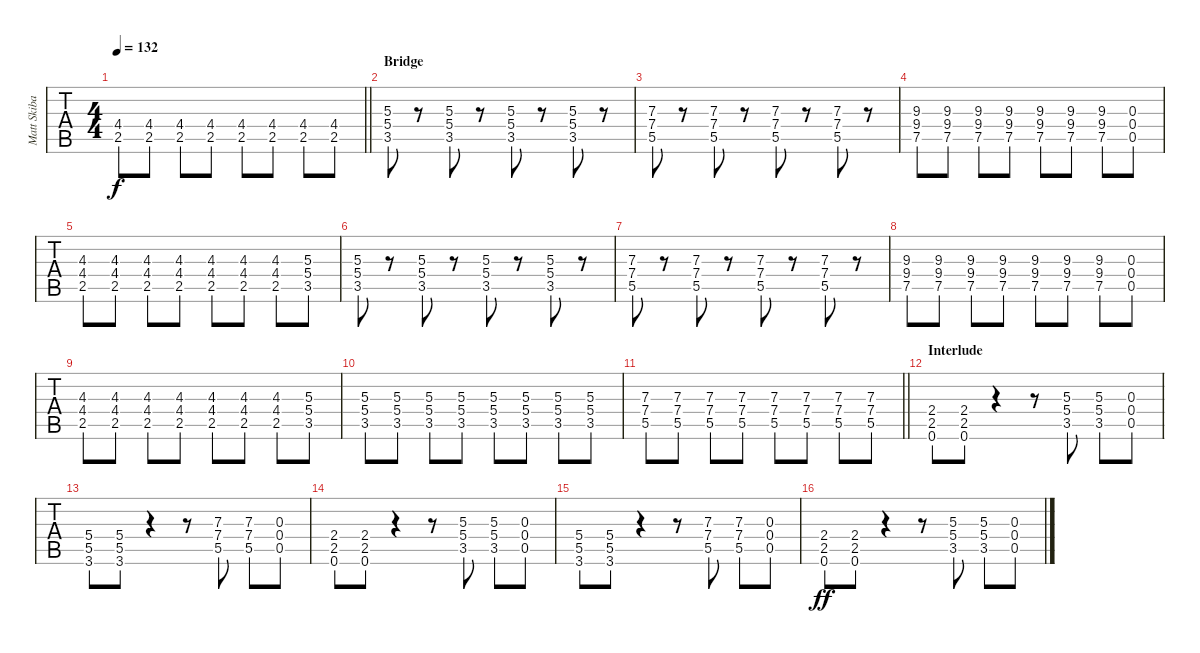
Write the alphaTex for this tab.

\track ("Matt Skiba - Guitar One" "Matt Skiba") {instrument distortionguitar}
\staff {tabs}
\tuning (E4 B3 G3 D3 A2 E2) {hide}
\ts (4 4)
\tempo 132
\clef g2
\barLineRight lightlight
\ks g
(4.4 2.5).8{dy f} (4.4 2.5).8 (4.4 2.5).8 (4.4 2.5).8 (4.4 2.5).8 (4.4 2.5).8 (4.4 2.5).8 (4.4 2.5).8 |
\section ("" "Bridge")
(5.3 5.4 3.5).8 r.8 (5.3 5.4 3.5).8 r.8 (5.3 5.4 3.5).8 r.8 (5.3 5.4 3.5).8 r.8 |
(7.3 7.4 5.5).8 r.8 (7.3 7.4 5.5).8 r.8 (7.3 7.4 5.5).8 r.8 (7.3 7.4 5.5).8 r.8 |
(9.3 9.4 7.5).8 (9.3 9.4 7.5).8 (9.3 9.4 7.5).8 (9.3 9.4 7.5).8 (9.3 9.4 7.5).8 (9.3 9.4 7.5).8 (9.3 9.4 7.5).8 (0.3 0.4 0.5).8 |
(4.3 4.4 2.5).8 (4.3 4.4 2.5).8 (4.3 4.4 2.5).8 (4.3 4.4 2.5).8 (4.3 4.4 2.5).8 (4.3 4.4 2.5).8 (4.3 4.4 2.5).8 (5.3 5.4 3.5).8 |
(5.3 5.4 3.5).8 r.8 (5.3 5.4 3.5).8 r.8 (5.3 5.4 3.5).8 r.8 (5.3 5.4 3.5).8 r.8 |
(7.3 7.4 5.5).8 r.8 (7.3 7.4 5.5).8 r.8 (7.3 7.4 5.5).8 r.8 (7.3 7.4 5.5).8 r.8 |
(9.3 9.4 7.5).8 (9.3 9.4 7.5).8 (9.3 9.4 7.5).8 (9.3 9.4 7.5).8 (9.3 9.4 7.5).8 (9.3 9.4 7.5).8 (9.3 9.4 7.5).8 (0.3 0.4 0.5).8 |
(4.3 4.4 2.5).8 (4.3 4.4 2.5).8 (4.3 4.4 2.5).8 (4.3 4.4 2.5).8 (4.3 4.4 2.5).8 (4.3 4.4 2.5).8 (4.3 4.4 2.5).8 (5.3 5.4 3.5).8 |
(5.3 5.4 3.5).8 (5.3 5.4 3.5).8 (5.3 5.4 3.5).8 (5.3 5.4 3.5).8 (5.3 5.4 3.5).8 (5.3 5.4 3.5).8 (5.3 5.4 3.5).8 (5.3 5.4 3.5).8 |
\barLineRight lightlight
(7.3 7.4 5.5).8 (7.3 7.4 5.5).8 (7.3 7.4 5.5).8 (7.3 7.4 5.5).8 (7.3 7.4 5.5).8 (7.3 7.4 5.5).8 (7.3 7.4 5.5).8 (7.3 7.4 5.5).8 |
\section ("" "Interlude")
(2.4 2.5 0.6).8{volume 10 balance 0} (2.4 2.5 0.6).8 r.4 r.8 (5.3 5.4 3.5).8 (5.3 5.4 3.5).8 (0.3 0.4 0.5).8 |
(5.4 5.5 3.6).8 (5.4 5.5 3.6).8 r.4 r.8 (7.3 7.4 5.5).8 (7.3 7.4 5.5).8 (0.3 0.4 0.5).8 |
(2.4 2.5 0.6).8 (2.4 2.5 0.6).8 r.4 r.8 (5.3 5.4 3.5).8 (5.3 5.4 3.5).8 (0.3 0.4 0.5).8 |
(5.4 5.5 3.6).8 (5.4 5.5 3.6).8 r.4 r.8 (7.3 7.4 5.5).8 (7.3 7.4 5.5).8 (0.3 0.4 0.5).8 |
(2.4 2.5 0.6).8{dy ff volume 12} (2.4 2.5 0.6).8 r.4 r.8 (5.3 5.4 3.5).8 (5.3 5.4 3.5).8 (0.3 0.4 0.5).8
